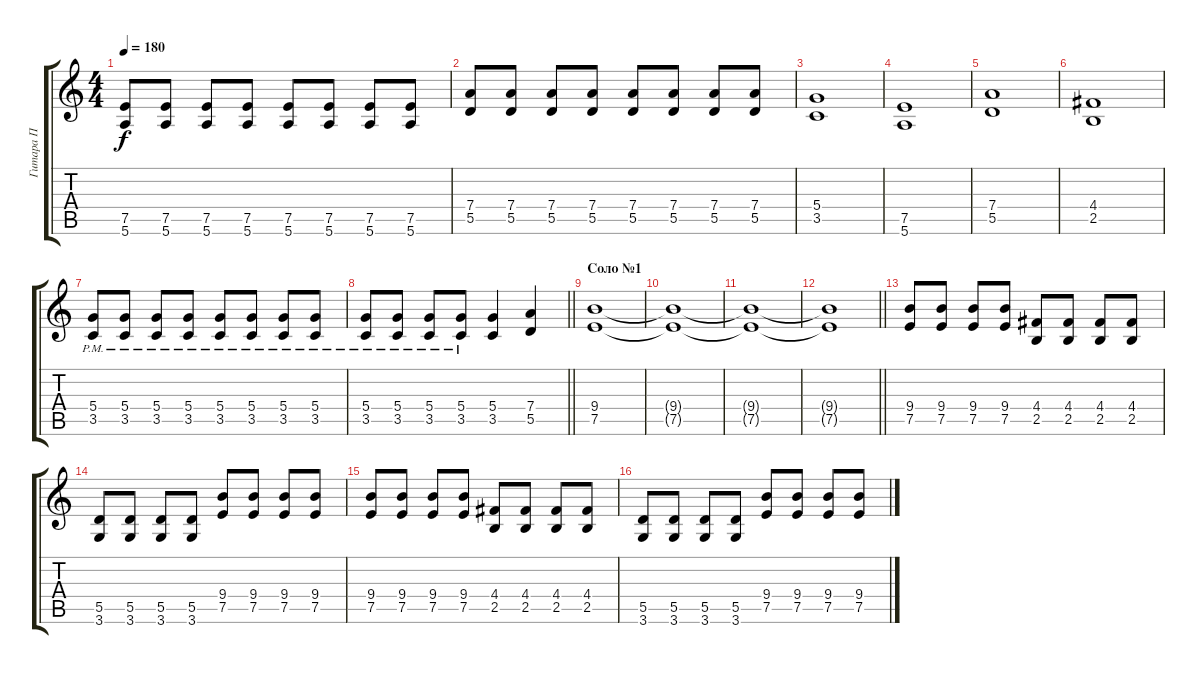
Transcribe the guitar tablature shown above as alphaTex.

\track ("Гитара П" "Гитара П") {instrument overdrivenguitar}
\staff {score tabs}
\tuning (E4 B3 G3 D3 A2 E2) {hide}
\ts (4 4)
\tempo 180
\clef g2
\ks c
(7.5 5.6).8{dy f} (7.5 5.6).8 (7.5 5.6).8 (7.5 5.6).8 (7.5 5.6).8 (7.5 5.6).8 (7.5 5.6).8 (7.5 5.6).8 |
(7.4 5.5).8 (7.4 5.5).8 (7.4 5.5).8 (7.4 5.5).8 (7.4 5.5).8 (7.4 5.5).8 (7.4 5.5).8 (7.4 5.5).8 |
(5.4 3.5).1 |
(7.5 5.6).1 |
(7.4 5.5).1 |
(4.4 2.5).1 |
(5.4{pm} 3.5{pm}).8 (5.4{pm} 3.5{pm}).8 (5.4{pm} 3.5{pm}).8 (5.4{pm} 3.5{pm}).8 (5.4{pm} 3.5{pm}).8 (5.4{pm} 3.5{pm}).8 (5.4{pm} 3.5{pm}).8 (5.4{pm} 3.5{pm}).8 |
\barLineRight lightlight
(5.4{pm} 3.5{pm}).8 (5.4{pm} 3.5{pm}).8 (5.4{pm} 3.5{pm}).8 (5.4{pm} 3.5{pm}).8 (5.4 3.5).4 (7.4 5.5).4 |
\section ("" "Соло №1")
(9.4 7.5).1{volume 0} |
(9.4{t} 7.5{t}).1 |
(9.4{t} 7.5{t}).1 |
\barLineRight lightlight
(9.4{t} 7.5{t}).1 |
(9.4 7.5).8{volume 11} (9.4 7.5).8 (9.4 7.5).8 (9.4 7.5).8 (4.4 2.5).8 (4.4 2.5).8 (4.4 2.5).8 (4.4 2.5).8 |
(5.5 3.6).8 (5.5 3.6).8 (5.5 3.6).8 (5.5 3.6).8 (9.4 7.5).8 (9.4 7.5).8 (9.4 7.5).8 (9.4 7.5).8 |
(9.4 7.5).8 (9.4 7.5).8 (9.4 7.5).8 (9.4 7.5).8 (4.4 2.5).8 (4.4 2.5).8 (4.4 2.5).8 (4.4 2.5).8 |
(5.5 3.6).8 (5.5 3.6).8 (5.5 3.6).8 (5.5 3.6).8 (9.4 7.5).8 (9.4 7.5).8 (9.4 7.5).8 (9.4 7.5).8
